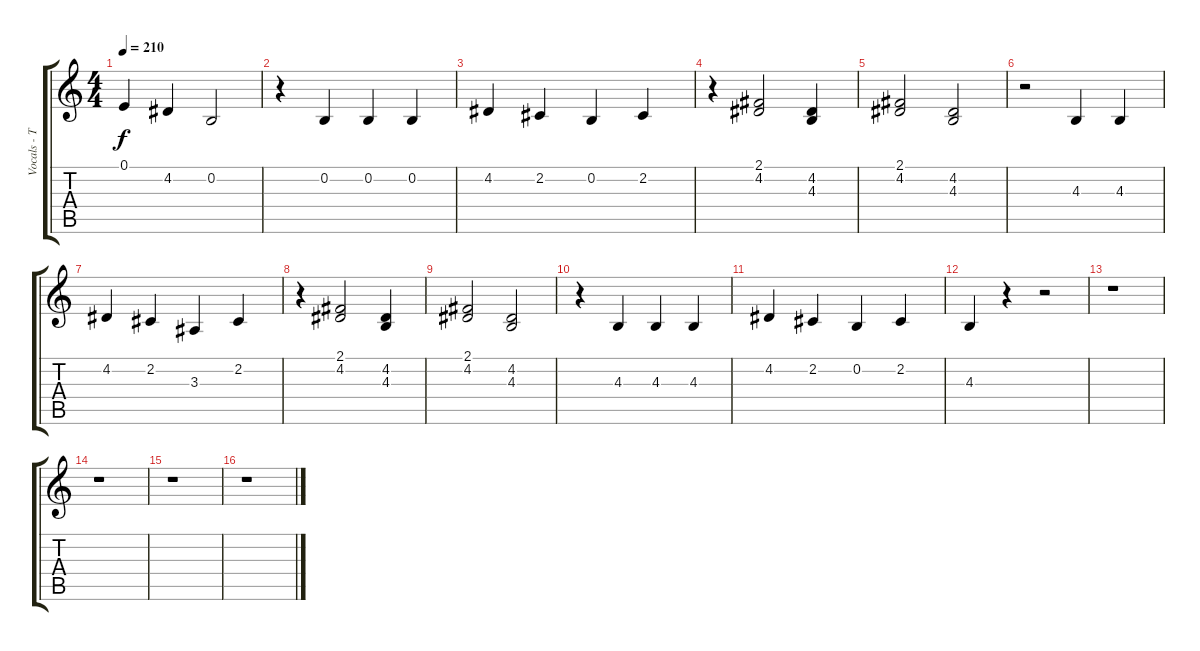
\track ("Vocals - Tom" "Vocals - T") {instrument sopranosax}
\staff {score tabs}
\tuning (E4 B3 G3 D3 A2 E2) {hide}
\ts (4 4)
\tempo 210
\clef g2
\ks c
0.1.4{dy f} 4.2.4 0.2.2 |
r.4 0.2.4 0.2.4 0.2.4 |
4.2.4 2.2.4 0.2.4 2.2.4 |
r.4 (2.1 4.2).2 (4.2 4.3).4 |
(2.1 4.2).2 (4.2 4.3).2 |
r.2 4.3.4 4.3.4 |
4.2.4 2.2.4 3.3.4 2.2.4 |
r.4 (2.1 4.2).2 (4.2 4.3).4 |
(2.1 4.2).2 (4.2 4.3).2 |
r.4 4.3.4 4.3.4 4.3.4 |
4.2.4 2.2.4 0.2.4 2.2.4 |
4.3.4 r.4 r.2 |
r.1 |
r.1 |
r.1 |
r.1
